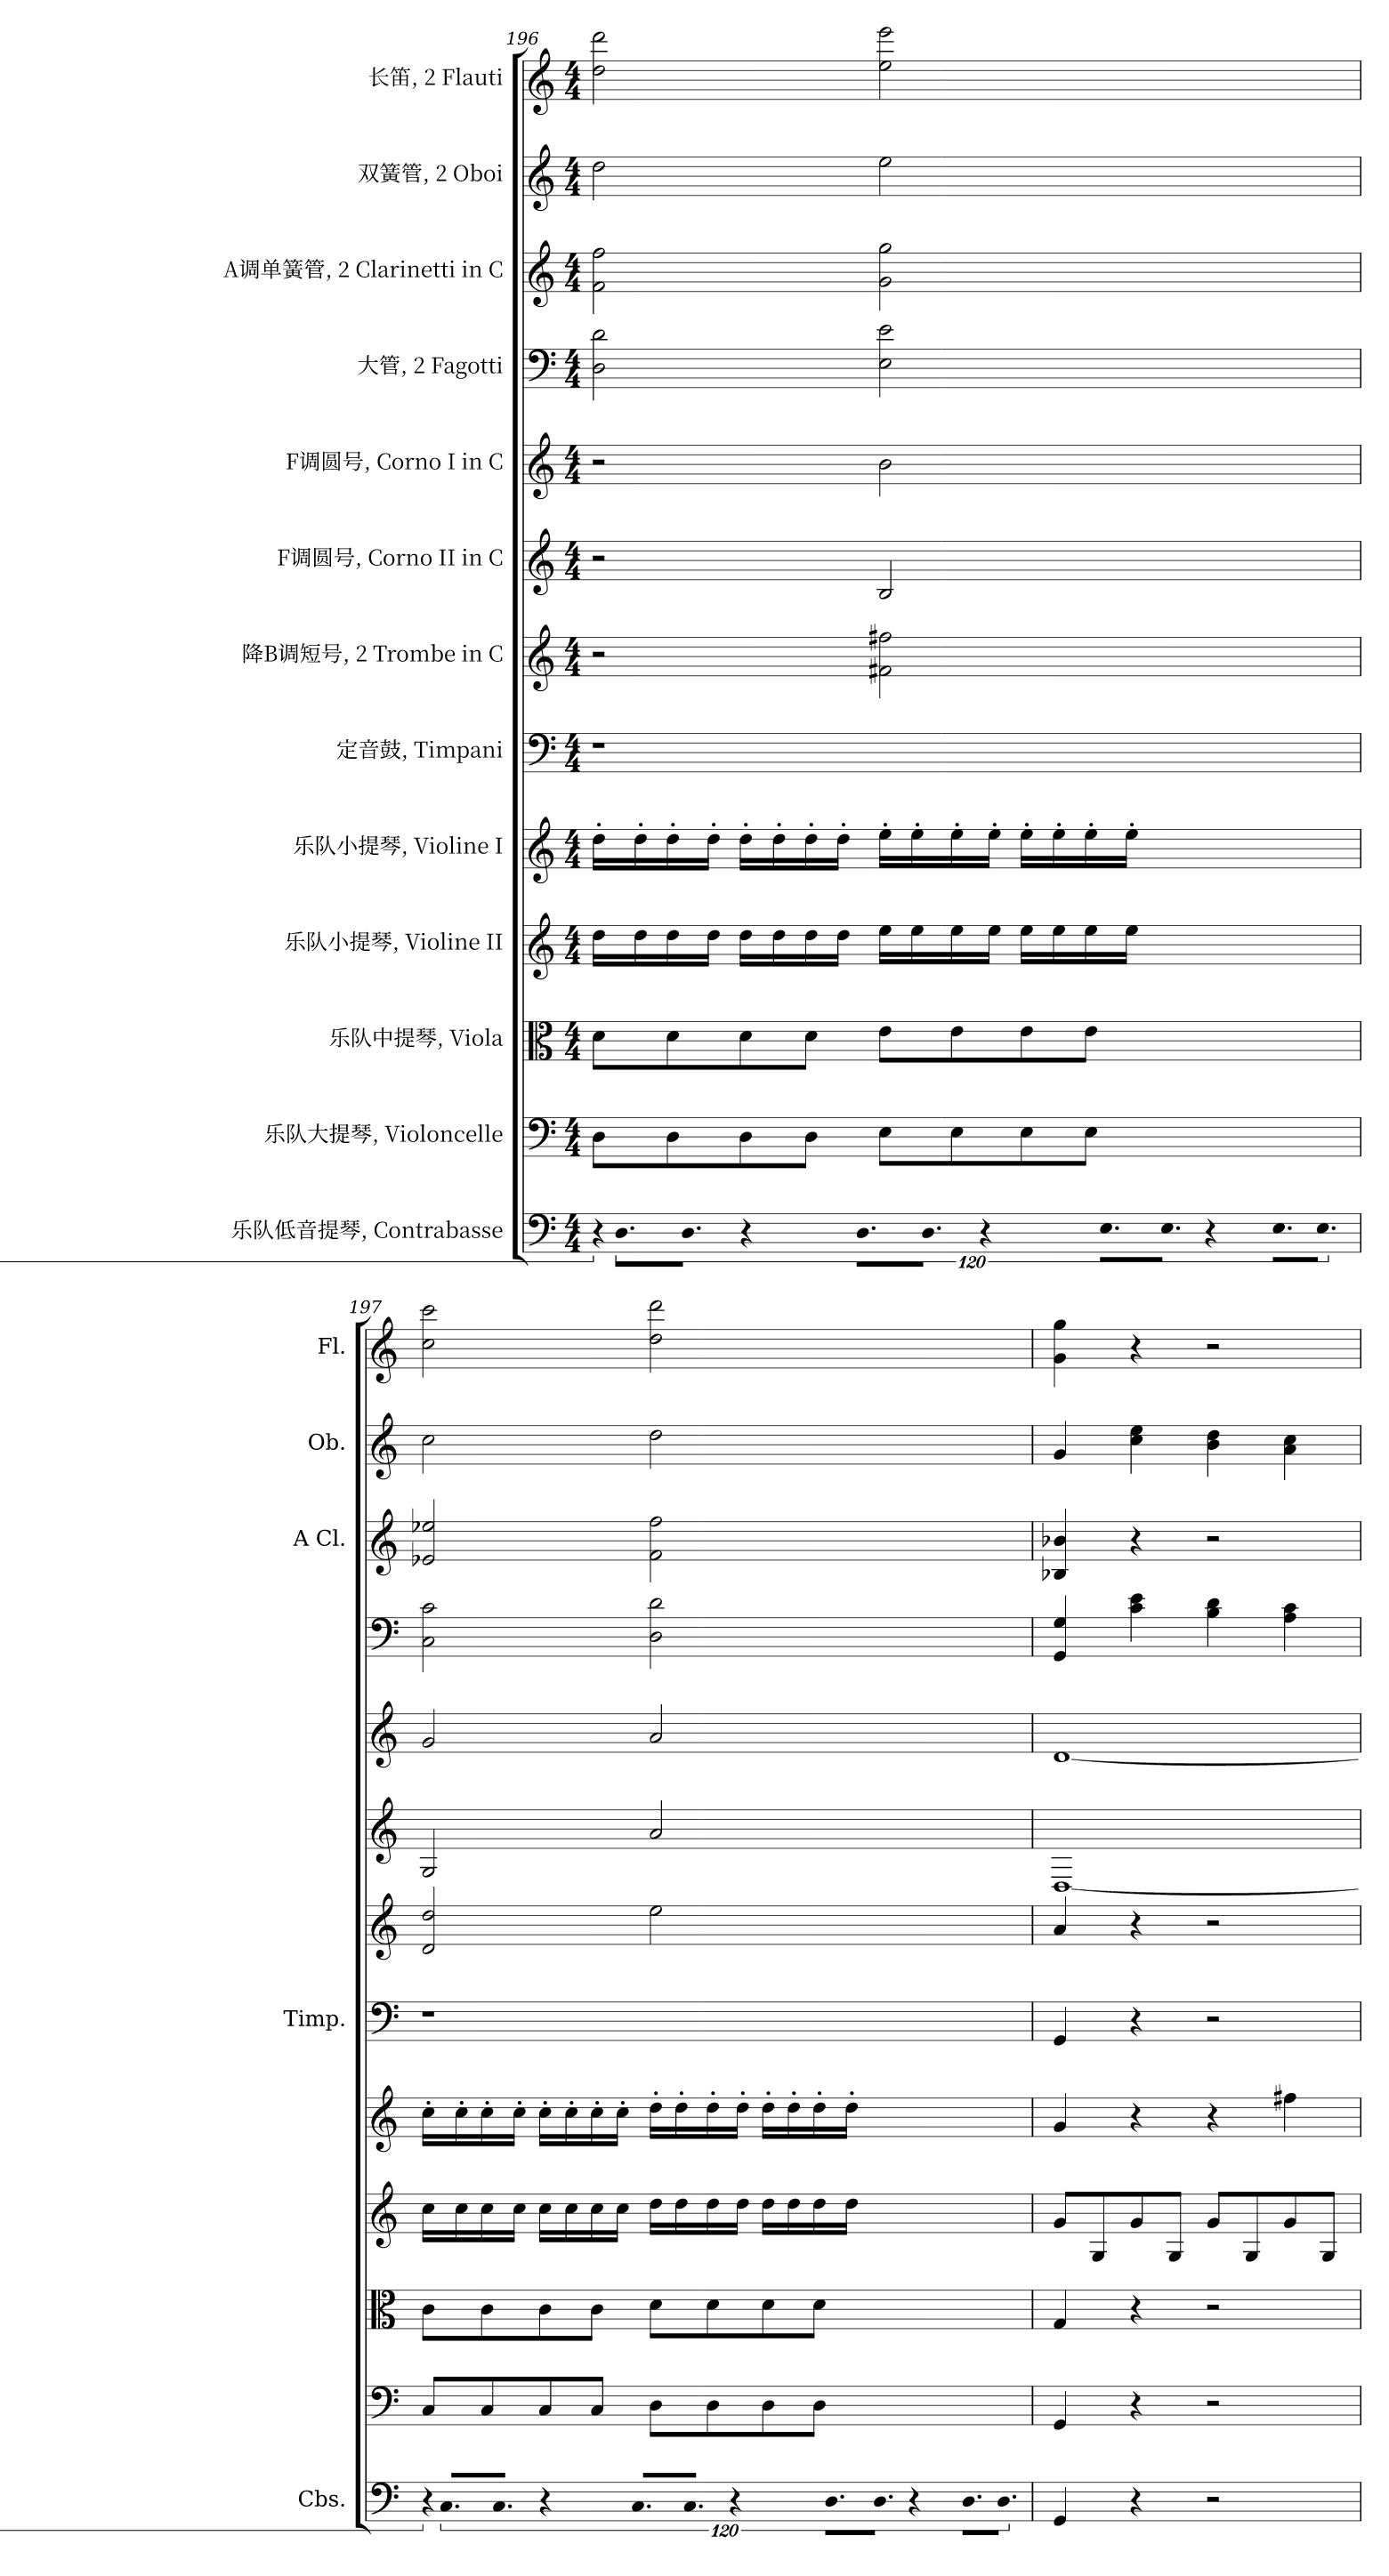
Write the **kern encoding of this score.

**kern	**kern	**kern	**kern	**kern	**kern	**kern	**kern	**kern	**kern	**kern	**kern	**kern
*part13	*part12	*part11	*part10	*part9	*part8	*part7	*part6	*part5	*part4	*part3	*part2	*part1
*staff13	*staff12	*staff11	*staff10	*staff9	*staff8	*staff7	*staff6	*staff5	*staff4	*staff3	*staff2	*staff1
*I"乐队低音提琴, Contrabasse	*I"乐队大提琴, Violoncelle	*I"乐队中提琴, Viola	*I"乐队小提琴, Violine II	*I"乐队小提琴, Violine I	*I"定音鼓, Timpani	*I"降B调短号, 2 Trombe in C	*I"F调圆号, Corno II in C	*I"F调圆号, Corno I in C	*I"大管, 2 Fagotti	*I"A调单簧管, 2 Clarinetti in C	*I"双簧管, 2 Oboi	*I"长笛, 2 Flauti
*I'Cbs.	*	*	*	*	*I'Timp.	*	*	*	*	*I'A Cl.	*I'Ob.	*I'Fl.
*clefF4	*clefF4	*clefC3	*clefG2	*clefG2	*clefF4	*clefG2	*clefG2	*clefG2	*clefF4	*clefG2	*clefG2	*clefG2
*ITrd7c12	*	*	*	*	*	*ITrd1c2	*ITrd4c7	*ITrd4c7	*	*ITrd2c3	*	*
*k[]	*k[]	*k[]	*k[]	*k[]	*k[]	*k[b-e-]	*k[b-]	*k[b-]	*k[]	*k[f#c#g#]	*k[]	*k[]
*M4/4	*M4/4	*M4/4	*M4/4	*M4/4	*M4/4	*M4/4	*M4/4	*M4/4	*M4/4	*M4/4	*M4/4	*M4/4
*MM198	*MM198	*MM198	*MM198	*MM198	*MM198	*MM198	*MM198	*MM198	*MM198	*MM198	*MM198	*MM198
=196	=196	=196	=196	=196	=196	=196	=196	=196	=196	=196	=196	=196
!LO:N:vis=32	!	!	!	!	!	!	!	!	!	!	!	!
640%23r	8D\L	8d\L	16dd\LL	16dd'\LL	1r	2r	2r	2r	2D\ 2d\	2d\ 2dd\	2dd\	2dd\ 2ddd\
!LO:N:vis=16.	!	!	!	!	!	!	!	!	!	!	!	!
960%103DD\LL	.	.	.	.	.	.	.	.	.	.	.	.
.	.	.	16dd\	16dd'\	.	.	.	.	.	.	.	.
.	8D\	8d\	16dd\	16dd'\	.	.	.	.	.	.	.	.
!LO:N:vis=16.	!	!	!	!	!	!	!	!	!	!	!	!
960%103DD\JJ	.	.	.	.	.	.	.	.	.	.	.	.
.	.	.	16dd\JJ	16dd'\JJ	.	.	.	.	.	.	.	.
.	8D\	8d\	16dd\LL	16dd'\LL	.	.	.	.	.	.	.	.
!LO:N:vis=32	!	!	!	!	!	!	!	!	!	!	!	!
640%23r	.	.	.	.	.	.	.	.	.	.	.	.
!LO:N:vis=16.	!	!	!	!	!	!	!	!	!	!	!	!
960%103DD\LL	.	.	.	.	.	.	.	.	.	.	.	.
.	.	.	16dd\	16dd'\	.	.	.	.	.	.	.	.
.	8D\J	8d\J	16dd\	16dd'\	.	.	.	.	.	.	.	.
!LO:N:vis=16.	!	!	!	!	!	!	!	!	!	!	!	!
960%103DD\JJ	.	.	.	.	.	.	.	.	.	.	.	.
.	.	.	16dd\JJ	16dd'\JJ	.	.	.	.	.	.	.	.
*	*	*	*	*	*	*	*	*	*	*	*	*MM213
.	8E\L	8e\L	16ee\LL	16ee'\LL	.	2en\ 2een\	2E/	2e\	2E\ 2e\	2e\ 2ee\	2ee\	2ee\ 2eee\
!LO:N:vis=32	!	!	!	!	!	!	!	!	!	!	!	!
640%23r	.	.	.	.	.	.	.	.	.	.	.	.
!LO:N:vis=16.	!	!	!	!	!	!	!	!	!	!	!	!
960%103EE\LL	.	.	.	.	.	.	.	.	.	.	.	.
.	.	.	16ee\	16ee'\	.	.	.	.	.	.	.	.
.	8E\	8e\	16ee\	16ee'\	.	.	.	.	.	.	.	.
!LO:N:vis=16.	!	!	!	!	!	!	!	!	!	!	!	!
960%103EE\JJ	.	.	.	.	.	.	.	.	.	.	.	.
.	.	.	16ee\JJ	16ee'\JJ	.	.	.	.	.	.	.	.
.	8E\	8e\	16ee\LL	16ee'\LL	.	.	.	.	.	.	.	.
!LO:N:vis=32	!	!	!	!	!	!	!	!	!	!	!	!
640%23r	.	.	.	.	.	.	.	.	.	.	.	.
!LO:N:vis=16.	!	!	!	!	!	!	!	!	!	!	!	!
960%103EE\LL	.	.	.	.	.	.	.	.	.	.	.	.
.	.	.	16ee\	16ee'\	.	.	.	.	.	.	.	.
.	8E\J	8e\J	16ee\	16ee'\	.	.	.	.	.	.	.	.
!LO:N:vis=16.	!	!	!	!	!	!	!	!	!	!	!	!
960%103EE\JJ	.	.	.	.	.	.	.	.	.	.	.	.
.	.	.	16ee\JJ	16ee'\JJ	.	.	.	.	.	.	.	.
.	480ryy	480ryy	480ryy	480ryy	480ryy	480ryy	480ryy	480ryy	480ryy	480ryy	480ryy	480ryy
!!LO:PB:g=z
=197	=197	=197	=197	=197	=197	=197	=197	=197	=197	=197	=197	=197
*	*	*	*	*	*	*	*	*	*	*	*	*MM198
!LO:N:vis=32	!	!	!	!	!	!	!	!	!	!	!	!
640%23r	8C/L	8c\L	16cc\LL	16cc'\LL	1r	2c/ 2cc/	2C/	2c/	2C\ 2c\	2cn/ 2ccn/	2cc\	2cc\ 2ccc\
!LO:N:vis=16.	!	!	!	!	!	!	!	!	!	!	!	!
960%103CC/LL	.	.	.	.	.	.	.	.	.	.	.	.
.	.	.	16cc\	16cc'\	.	.	.	.	.	.	.	.
.	8C/	8c\	16cc\	16cc'\	.	.	.	.	.	.	.	.
!LO:N:vis=16.	!	!	!	!	!	!	!	!	!	!	!	!
960%103CC/JJ	.	.	.	.	.	.	.	.	.	.	.	.
.	.	.	16cc\JJ	16cc'\JJ	.	.	.	.	.	.	.	.
.	8C/	8c\	16cc\LL	16cc'\LL	.	.	.	.	.	.	.	.
!LO:N:vis=32	!	!	!	!	!	!	!	!	!	!	!	!
640%23r	.	.	.	.	.	.	.	.	.	.	.	.
!LO:N:vis=16.	!	!	!	!	!	!	!	!	!	!	!	!
960%103CC/LL	.	.	.	.	.	.	.	.	.	.	.	.
.	.	.	16cc\	16cc'\	.	.	.	.	.	.	.	.
.	8C/J	8c\J	16cc\	16cc'\	.	.	.	.	.	.	.	.
!LO:N:vis=16.	!	!	!	!	!	!	!	!	!	!	!	!
960%103CC/JJ	.	.	.	.	.	.	.	.	.	.	.	.
.	.	.	16cc\JJ	16cc'\JJ	.	.	.	.	.	.	.	.
*	*	*	*	*	*	*	*	*	*	*	*	*MM213
.	8D\L	8d\L	16dd\LL	16dd'\LL	.	2dd\	2d/	2d/	2D\ 2d\	2d\ 2dd\	2dd\	2dd\ 2ddd\
!LO:N:vis=32	!	!	!	!	!	!	!	!	!	!	!	!
640%23r	.	.	.	.	.	.	.	.	.	.	.	.
!LO:N:vis=16.	!	!	!	!	!	!	!	!	!	!	!	!
960%103DD\LL	.	.	.	.	.	.	.	.	.	.	.	.
.	.	.	16dd\	16dd'\	.	.	.	.	.	.	.	.
.	8D\	8d\	16dd\	16dd'\	.	.	.	.	.	.	.	.
!LO:N:vis=16.	!	!	!	!	!	!	!	!	!	!	!	!
960%103DD\JJ	.	.	.	.	.	.	.	.	.	.	.	.
.	.	.	16dd\JJ	16dd'\JJ	.	.	.	.	.	.	.	.
.	8D\	8d\	16dd\LL	16dd'\LL	.	.	.	.	.	.	.	.
!LO:N:vis=32	!	!	!	!	!	!	!	!	!	!	!	!
640%23r	.	.	.	.	.	.	.	.	.	.	.	.
!LO:N:vis=16.	!	!	!	!	!	!	!	!	!	!	!	!
960%103DD\LL	.	.	.	.	.	.	.	.	.	.	.	.
.	.	.	16dd\	16dd'\	.	.	.	.	.	.	.	.
.	8D\J	8d\J	16dd\	16dd'\	.	.	.	.	.	.	.	.
!LO:N:vis=16.	!	!	!	!	!	!	!	!	!	!	!	!
960%103DD\JJ	.	.	.	.	.	.	.	.	.	.	.	.
.	.	.	16dd\JJ	16dd'\JJ	.	.	.	.	.	.	.	.
.	480ryy	480ryy	480ryy	480ryy	480ryy	480ryy	480ryy	480ryy	480ryy	480ryy	480ryy	480ryy
=198	=198	=198	=198	=198	=198	=198	=198	=198	=198	=198	=198	=198
*	*	*	*	*	*	*	*	*	*	*	*	*MM198
4GGG/	4GG/	4G/	8g/L	4g/	4GG/	4g/	[1GG	[1G	4GG/ 4G/	4Gn/ 4gn/	4g/	4g\ 4gg\
.	.	.	8G/	.	.	.	.	.	.	.	.	.
4r	4r	4r	8g/	4r	4r	4r	.	.	4c\ 4e\	4r	4cc\ 4ee\	4r
.	.	.	8G/J	.	.	.	.	.	.	.	.	.
*	*	*	*	*	*	*	*	*	*	*	*	*MM206
2r	2r	2r	8g/L	4r	2r	2r	.	.	4B\ 4d\	2r	4b\ 4dd\	2r
.	.	.	8G/	.	.	.	.	.	.	.	.	.
.	.	.	8g/	4ff#X\	.	.	.	.	4A\ 4c\	.	4a\ 4cc\	.
.	.	.	8G/J	.	.	.	.	.	.	.	.	.
=	=	=	=	=	=	=	=	=	=	=	=	=
*-	*-	*-	*-	*-	*-	*-	*-	*-	*-	*-	*-	*-
